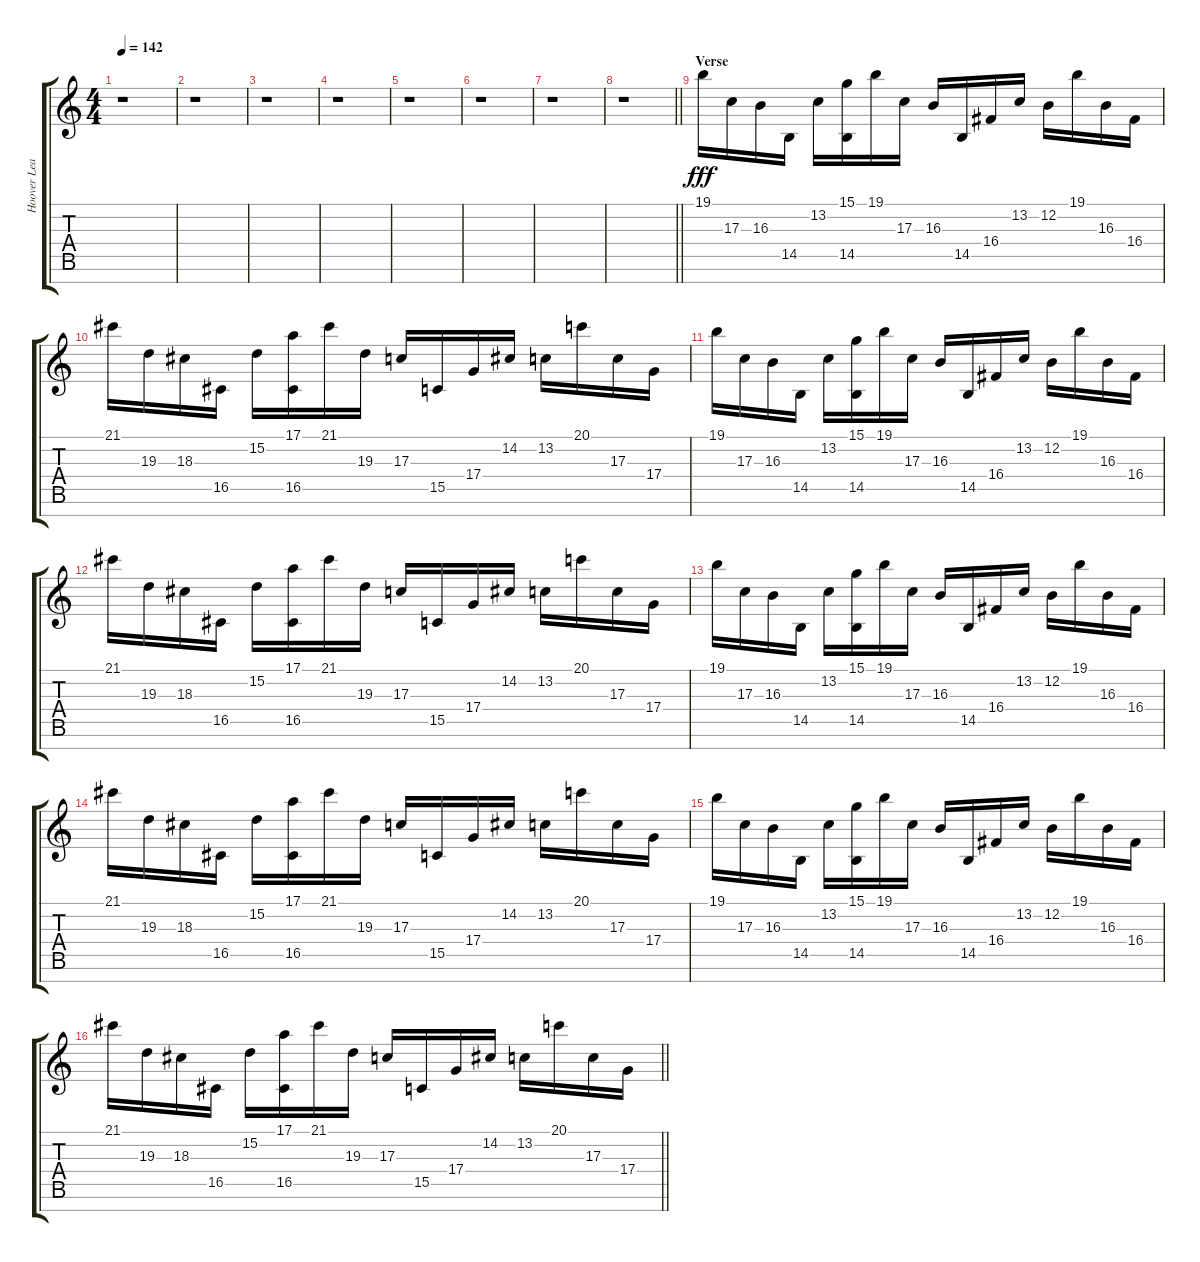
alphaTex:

\track ("Hoover Lead" "Hoover Lea") {instrument lead5charang}
\staff {score tabs}
\tuning (E4 B3 G3 D3 A2 E2 B1) {hide}
\ts (4 4)
\tempo 142
\clef g2
\ks c
r.1{dy fff} |
r.1 |
r.1 |
r.1 |
r.1 |
r.1 |
r.1 |
\barLineRight lightlight
r.1 |
\section ("" "Verse")
19.1.16 17.3.16 16.3.16 14.5.16 13.2.16 (15.1 14.5).16 19.1.16 17.3.16 16.3.16 14.5.16 16.4.16 13.2.16 12.2.16 19.1.16 16.3.16 16.4.16 |
21.1.16 19.3.16 18.3.16 16.5.16 15.2.16 (17.1 16.5).16 21.1.16 19.3.16 17.3.16 15.5.16 17.4.16 14.2.16 13.2.16 20.1.16 17.3.16 17.4.16 |
19.1.16 17.3.16 16.3.16 14.5.16 13.2.16 (15.1 14.5).16 19.1.16 17.3.16 16.3.16 14.5.16 16.4.16 13.2.16 12.2.16 19.1.16 16.3.16 16.4.16 |
21.1.16 19.3.16 18.3.16 16.5.16 15.2.16 (17.1 16.5).16 21.1.16 19.3.16 17.3.16 15.5.16 17.4.16 14.2.16 13.2.16 20.1.16 17.3.16 17.4.16 |
19.1.16 17.3.16 16.3.16 14.5.16 13.2.16 (15.1 14.5).16 19.1.16 17.3.16 16.3.16 14.5.16 16.4.16 13.2.16 12.2.16 19.1.16 16.3.16 16.4.16 |
21.1.16 19.3.16 18.3.16 16.5.16 15.2.16 (17.1 16.5).16 21.1.16 19.3.16 17.3.16 15.5.16 17.4.16 14.2.16 13.2.16 20.1.16 17.3.16 17.4.16 |
19.1.16 17.3.16 16.3.16 14.5.16 13.2.16 (15.1 14.5).16 19.1.16 17.3.16 16.3.16 14.5.16 16.4.16 13.2.16 12.2.16 19.1.16 16.3.16 16.4.16 |
\barLineRight lightlight
21.1.16 19.3.16 18.3.16 16.5.16 15.2.16 (17.1 16.5).16 21.1.16 19.3.16 17.3.16 15.5.16 17.4.16 14.2.16 13.2.16 20.1.16 17.3.16 17.4.16
